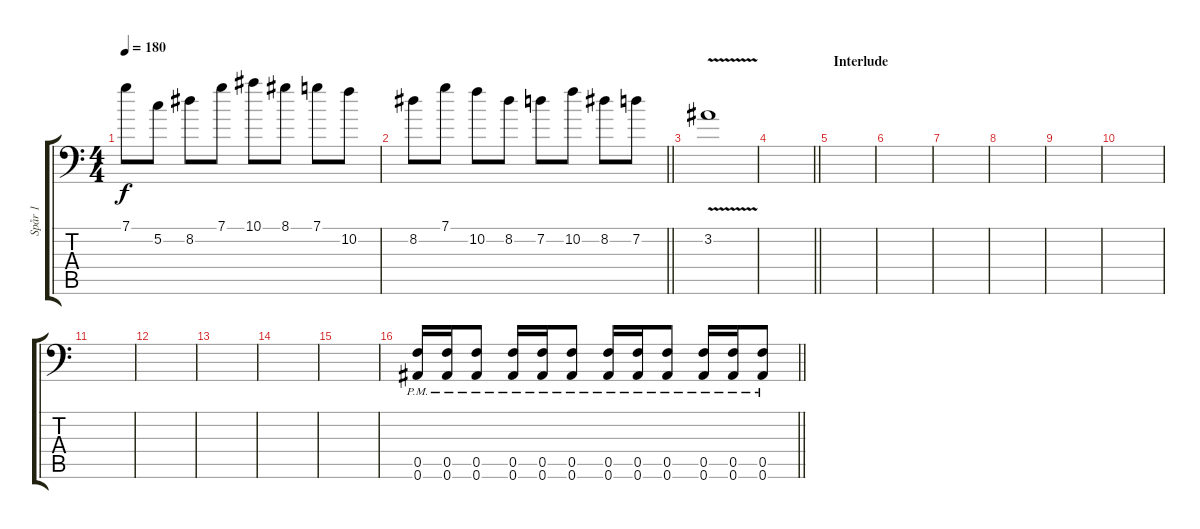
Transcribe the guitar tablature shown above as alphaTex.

\track ("Spår 1" "Spår 1") {instrument distortionguitar}
\staff {score tabs}
\tuning (C4 G3 Eb3 Bb2 F2 Bb1) {hide}
\ts (4 4)
\tempo 180
\clef f4
\ks c
7.1.8{dy f} 5.2.8 8.2.8 7.1.8 10.1.8 8.1.8 7.1.8 10.2.8 |
\barLineRight lightlight
8.2.8 7.1.8 10.2.8 8.2.8 7.2.8 10.2.8 8.2.8 7.2.8 |
3.2{v}.1 |
\barLineRight lightlight
|
\section ("" "Interlude")
|
|
|
|
|
|
|
|
|
|
|
\barLineRight lightlight
(0.5{pm} 0.6{pm}).16{volume 16 instrument distortionguitar} (0.5{pm} 0.6{pm}).16 (0.5{pm} 0.6{pm}).8 (0.5{pm} 0.6{pm}).16 (0.5{pm} 0.6{pm}).16 (0.5{pm} 0.6{pm}).8 (0.5{pm} 0.6{pm}).16 (0.5{pm} 0.6{pm}).16 (0.5{pm} 0.6{pm}).8 (0.5{pm} 0.6{pm}).16 (0.5{pm} 0.6{pm}).16 (0.5{pm} 0.6{pm}).8
